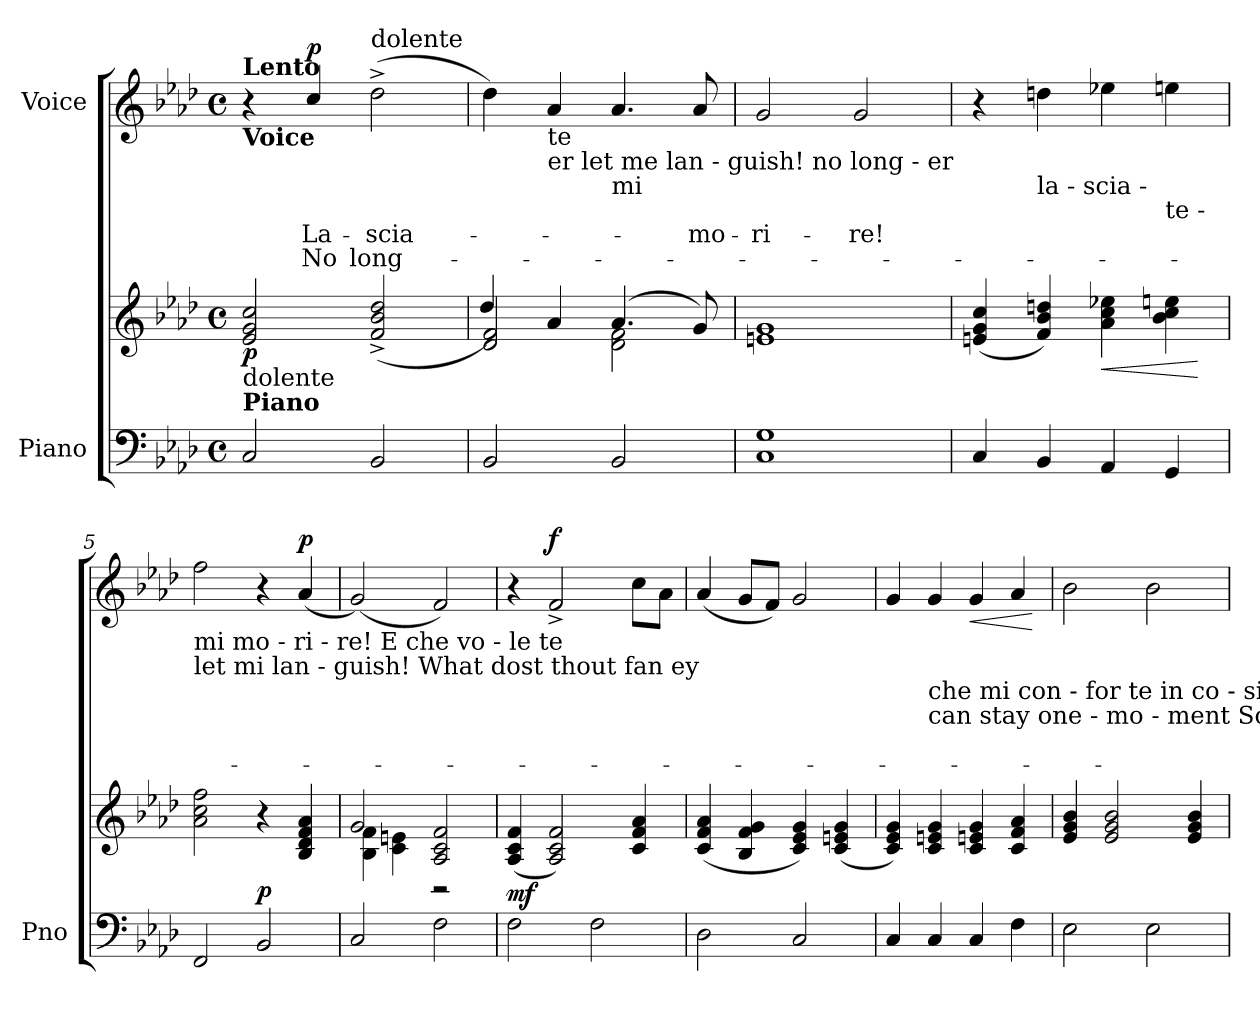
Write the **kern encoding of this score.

**kern	**kern	**dynam	**kern	**text	**text	**dynam
*part2	*part2	*part2	*part1	*part1	*part1	*part1
*staff3	*staff2	*staff2/3	*staff1	*staff1	*staff1	*staff1
*I"Piano	*	*	*I"Voice	*	*	*
*I'Pno	*	*	*	*	*	*
*clefF4	*clefG2	*	*clefG2	*	*	*
*k[b-e-a-d-]	*k[b-e-a-d-]	*	*k[b-e-a-d-]	*	*	*
*M4/4	*M4/4	*	*M4/4	*	*	*
*met(c)	*met(c)	*	*met(c)	*	*	*
*MM58	*MM58	*	*MM58	*	*	*
=1	=1	=1	=1	=1	=1	=1
!	!	!	!LO:TX:a:B:t=Lento	!	!	!
!	!	!	!LO:TX:b:B:t=Voice	!	!	!
!	!LO:TX:b:t=dolente	!	!	!	!	!
!LO:TX:a:B:t=Piano	!	!	!	!	!	!
!	!	!LO:DY:b	!	!	!	!
2C/	2e-/ 2g/ 2cc/	p	4r	.	.	.
!	!	!	!	!	!	!LO:DY:a
.	.	.	4cc/	La-	No	p
!	!	!	!LO:TX:a:t=dolente	!	!	!
2BB-/	(2f/^ 2b-/^ 2dd-/^	.	(2dd-^\	scia-	long-	.
=2	=2	=2	=2	=2	=2	=2
*	*^	*	*	*	*	*
2BB-/	2d-/ 2f/	4dd-/)	.	4dd-\)	.	.	.
!	!	!	!	!LO:TX:b:t=te	!	!	!
!	!	!	!	!LO:TX:b:t=er             let            me         lan    -      guish!                             no      long     -    er	!	!	!
.	.	4a-/	.	4a-/	.	.	.
!	!	!	!	!LO:TX:b:t=mi	!	!	!
2BB-/	(4.a-/	2d-\ 2f\	.	4.a-/	.	.	.
.	8g/)	.	.	8a-/	-mo-	.	.
*	*v	*v	*	*	*	*	*
=3	=3	=3	=3	=3	=3	=3
1C 1G	1en 1g	.	2g/	-ri-	.	.
.	.	.	2g/	-re!	.	.
=4	=4	=4	=4	=4	=4	=4
4C/	(4en/ 4g/ 4cc/	.	4r	.	.	.
!	!	!	!LO:TX:b:t=la    -   scia   -	!	!	!
4BB-/	4f/ 4b-/ 4ddn/)	.	4ddn\	.	.	.
!	!	!LO:HP:b	!	!	!	!
4AA-/	4a-\ 4cc\ 4ee-X\	<	4ee-X\	.	.	.
!	!	!	!LO:TX:b:t=te  -	!	!	!
4GG/	4b-\ 4cc\ 4een\	.	4een\	.	.	.
.	.	[	.	.	.	.
!!LO:LB:g=z
=5	=5	=5	=5	=5	=5	=5
!	!	!	!LO:TX:b:t=mi                       mo    -   ri           -             re!                                 E                     che      vo  -   le                                  te	!	!	!
!	!	!	!LO:TX:b:t=let                        mi        lan         -          guish!                            What                 dost    thout  fan                                ey	!	!	!
2FF/	2a-\ 2cc\ 2ff\	.	2ff\	.	.	.
!	!	!LO:DY:a=2	!	!	!	!
2BB-/	4r	p	4r	.	.	.
!	!	!	!	!	!	!LO:DY:a
.	4B-/ 4d-/ 4f/ 4a-/	.	(4a-/	.	.	p
=6	=6	=6	=6	=6	=6	=6
*	*^	*	*	*	*	*
2C/	2g/	4B-\ 4f\	.	(2g/)	.	.	.
.	.	4c\ 4en\	.	.	.	.	.
2F\	2A-/ 2c/ 2f/	2r	.	2f/)	.	.	.
=7	=7	=7	=7	=7	=7	=7	=7
!	!	!	!LO:DY:a=2	!	!	!	!
*	*v	*v	*	*	*	*	*
2F\	(4A-/ 4c/ 4f/	mf	4r	.	.	.
!	!	!	!	!	!	!LO:DY:a
.	2A-/ 2c/ 2f/)	.	2f^/	.	.	f
2F\	.	.	.	.	.	.
.	4c/ 4f/ 4a-/	.	8cc\L	.	.	.
.	.	.	8a-\J	.	.	.
=8	=8	=8	=8	=8	=8	=8
2D-\	(4c/ 4f/ 4a-/	.	(4a-/	.	.	.
.	4B-/ 4f/ 4g/	.	8g/L	.	.	.
.	.	.	(8f/J)	.	.	.
2C/	4c/ 4e-/ 4g/)	.	2g/	.	.	.
.	(4c/ 4en/ 4g/	.	.	.	.	.
!!LO:LB:g=z
=9	=9	=9	=9	=9	=9	=9
4C/	4c/ 4e-/ 4g/)	.	4g/	.	.	.
!	!	!	!LO:TX:b:t=che           mi             con       -    for                         te                                                 in         co -      si               du    -        ra	!	!	!
!	!	!	!LO:TX:b:t=can         stay           one       -    mo          -           ment                                              So        de  -  spar -           ful              a	!	!	!
4C/	4c/ 4en/ 4g/	.	4g/	.	.	.
!	!	!	!	!	!	!LO:HP:b
4C/	4c/ 4en/ 4g/	.	4g/	.	.	<
4F\	4c/ 4f/ 4a-/	.	4a-/	.	.	.
.	.	.	.	.	.	[
=10	=10	=10	=10	=10	=10	=10
2E-\	4e-/ 4g/ 4b-/	.	2b-\	.	.	.
.	2e-/ 2g/ 2b-/	.	.	.	.	.
2E-\	.	.	2b-\	.	.	.
.	4e-/ 4g/ 4b-/	.	.	.	.	.
=	=	=	=	=	=	=
*-	*-	*-	*-	*-	*-	*-
